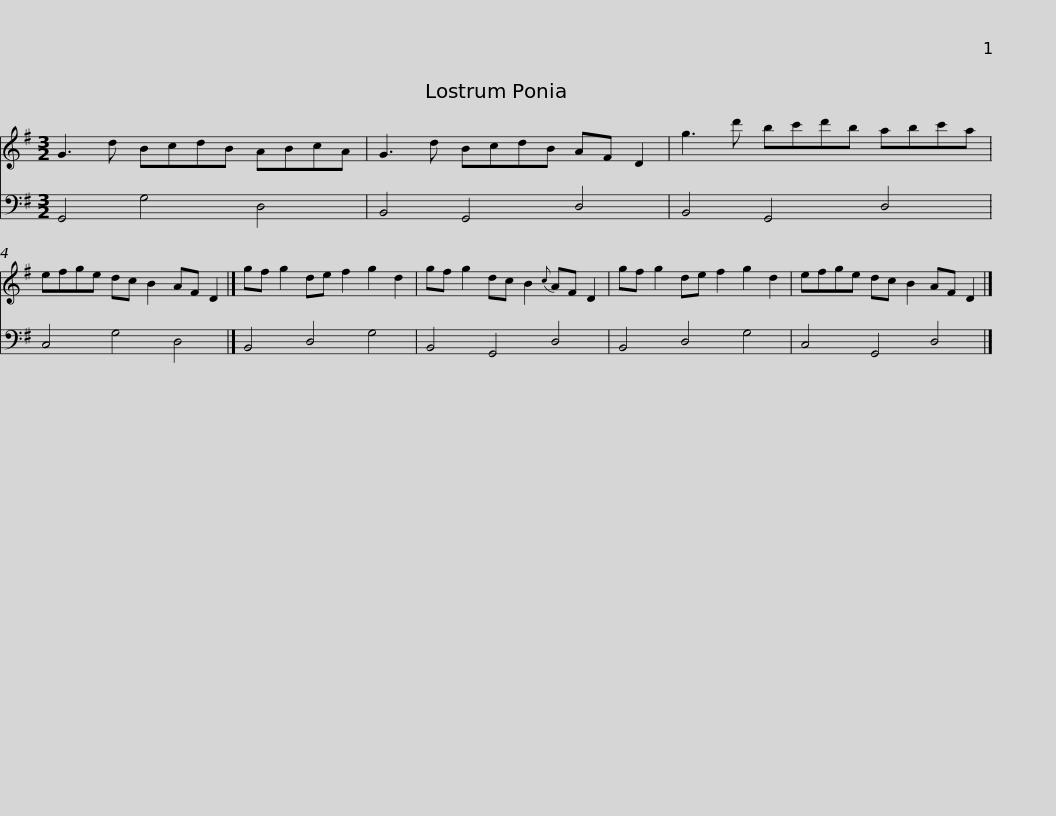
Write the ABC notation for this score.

X:1
%%score 1 2
L:1/8
M:3/2
I:linebreak $
K:G
V:1 treble
V:2 bass
V:1
 G3 d BcdB ABcA | G3 d BcdB AF D2 | g3 d' bc'd'b abc'a |$ efge dc B2 AF D2 |] gf g2 de f2 g2 d2 | %5
 gf g2 dc B2{c} AF D2 | gf g2 de f2 g2 d2 |$ efge dc B2 AF D2 |] %8
V:2
 G,,4 G,4 D,4 | B,,4 G,,4 D,4 | B,,4 G,,4 D,4 |$ C,4 G,4 D,4 |] B,,4 D,4 G,4 | %5
 B,,4 G,,4 D,4 | B,,4 D,4 G,4 |$ C,4 G,,4 D,4 |] %8
